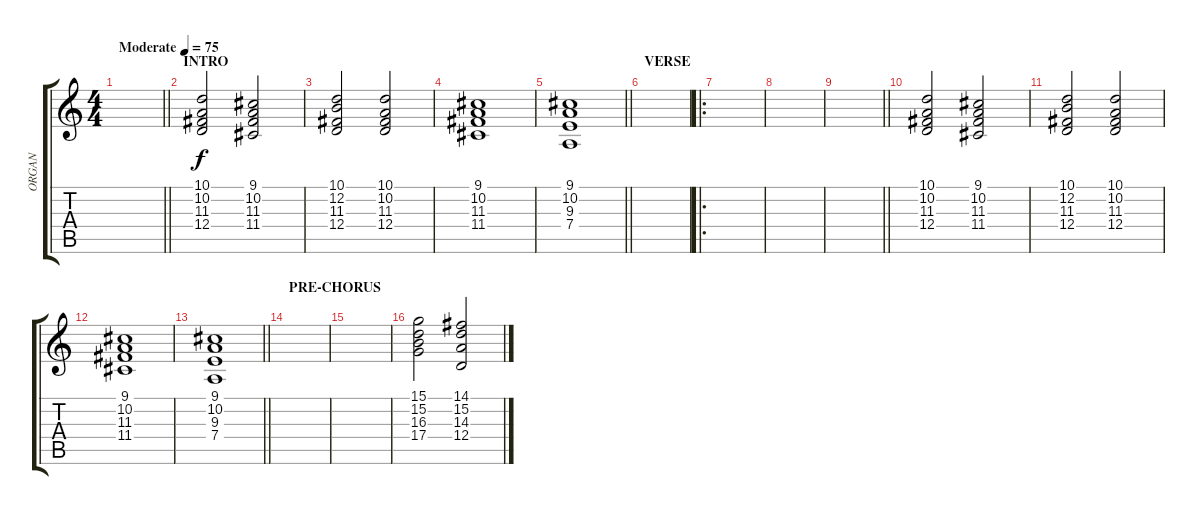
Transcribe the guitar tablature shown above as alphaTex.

\track ("ORGAN" "ORGAN") {instrument rockorgan}
\staff {score tabs}
\tuning (E4 B3 G3 D3 A2 E2) {hide}
\ts (4 4)
\tempo (75 "Moderate")
\clef g2
\barLineRight lightlight
\ks c
|
\section ("" "INTRO")
(10.1 10.2 11.3 12.4).2 (9.1 10.2 11.3 11.4).2 |
(10.1 12.2 11.3 12.4).2 (10.1 10.2 11.3 12.4).2 |
(9.1 10.2 11.3 11.4).1 |
\barLineRight lightlight
(9.1 10.2 9.3 7.4).1 |
\section ("" "VERSE")
|
\ro
|
|
\barLineRight lightlight
|
(10.1 10.2 11.3 12.4).2 (9.1 10.2 11.3 11.4).2 |
(10.1 12.2 11.3 12.4).2 (10.1 10.2 11.3 12.4).2 |
(9.1 10.2 11.3 11.4).1 |
\barLineRight lightlight
(9.1 10.2 9.3 7.4).1 |
\section ("" "PRE-CHORUS")
|
|
(15.1 15.2 16.3 17.4).2 (14.1 15.2 14.3 12.4).2
